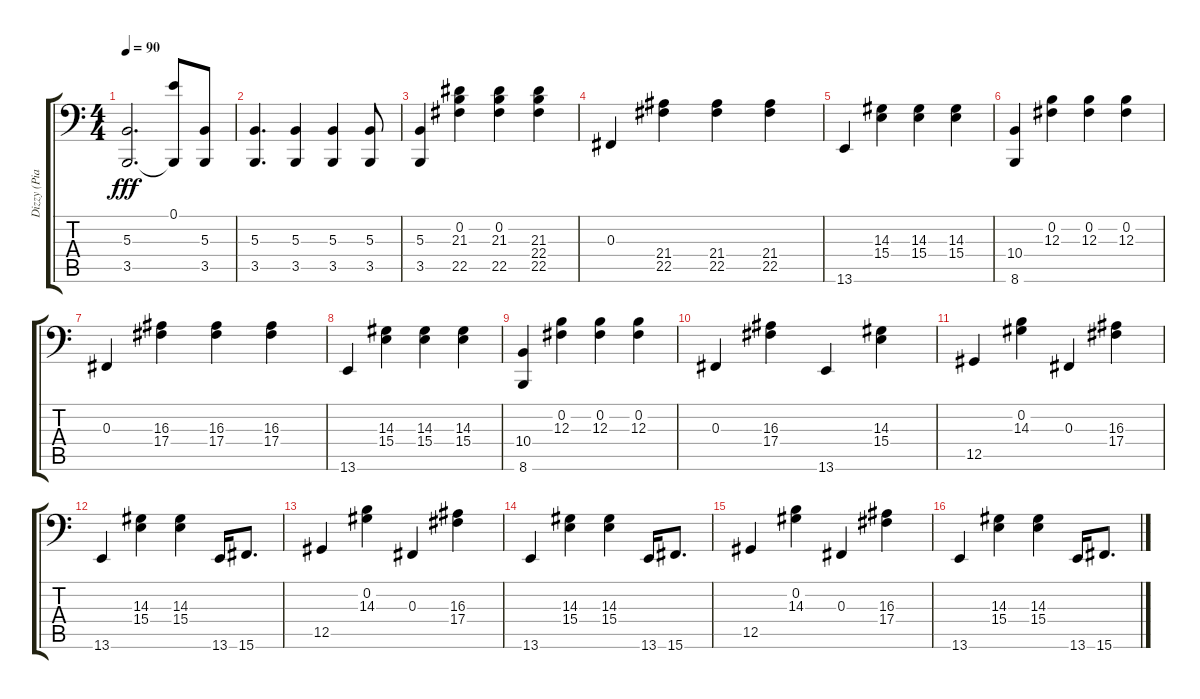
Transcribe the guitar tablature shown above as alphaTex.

\track ("Dizzy (Piano 2)" "Dizzy (Pia") {instrument acousticgrandpiano}
\staff {score tabs}
\tuning (E4 B3 Gb2 Db2 Ab1 Eb1) {hide}
\ts (4 4)
\tempo 90
\clef f4
\ks c
(5.3 3.5).2{d dy fff} (0.1 3.5{t}).8 (5.3 3.5).8 |
(5.3 3.5).4{d} (5.3 3.5).4 (5.3 3.5).4 (5.3 3.5).8 |
(5.3 3.5).4 (0.2 21.3 22.5).4 (0.2 21.3 22.5).4 (21.3 22.4 22.5).4 |
0.3.4 (21.4 22.5).4 (21.4 22.5).4 (21.4 22.5).4 |
13.6.4 (14.3 15.4).4 (14.3 15.4).4 (14.3 15.4).4 |
(10.4 8.6).4 (0.2 12.3).4 (0.2 12.3).4 (0.2 12.3).4 |
0.3.4 (16.3 17.4).4 (16.3 17.4).4 (16.3 17.4).4 |
13.6.4 (14.3 15.4).4 (14.3 15.4).4 (14.3 15.4).4 |
(10.4 8.6).4 (0.2 12.3).4 (0.2 12.3).4 (0.2 12.3).4 |
0.3.4 (16.3 17.4).4 13.6.4 (14.3 15.4).4 |
12.5.4 (0.2 14.3).4 0.3.4 (16.3 17.4).4 |
13.6.4 (14.3 15.4).4 (14.3 15.4).4 13.6.16 15.6.8{d} |
12.5.4 (0.2 14.3).4 0.3.4 (16.3 17.4).4 |
13.6.4 (14.3 15.4).4 (14.3 15.4).4 13.6.16 15.6.8{d} |
12.5.4 (0.2 14.3).4 0.3.4 (16.3 17.4).4 |
13.6.4 (14.3 15.4).4 (14.3 15.4).4 13.6.16 15.6.8{d}
